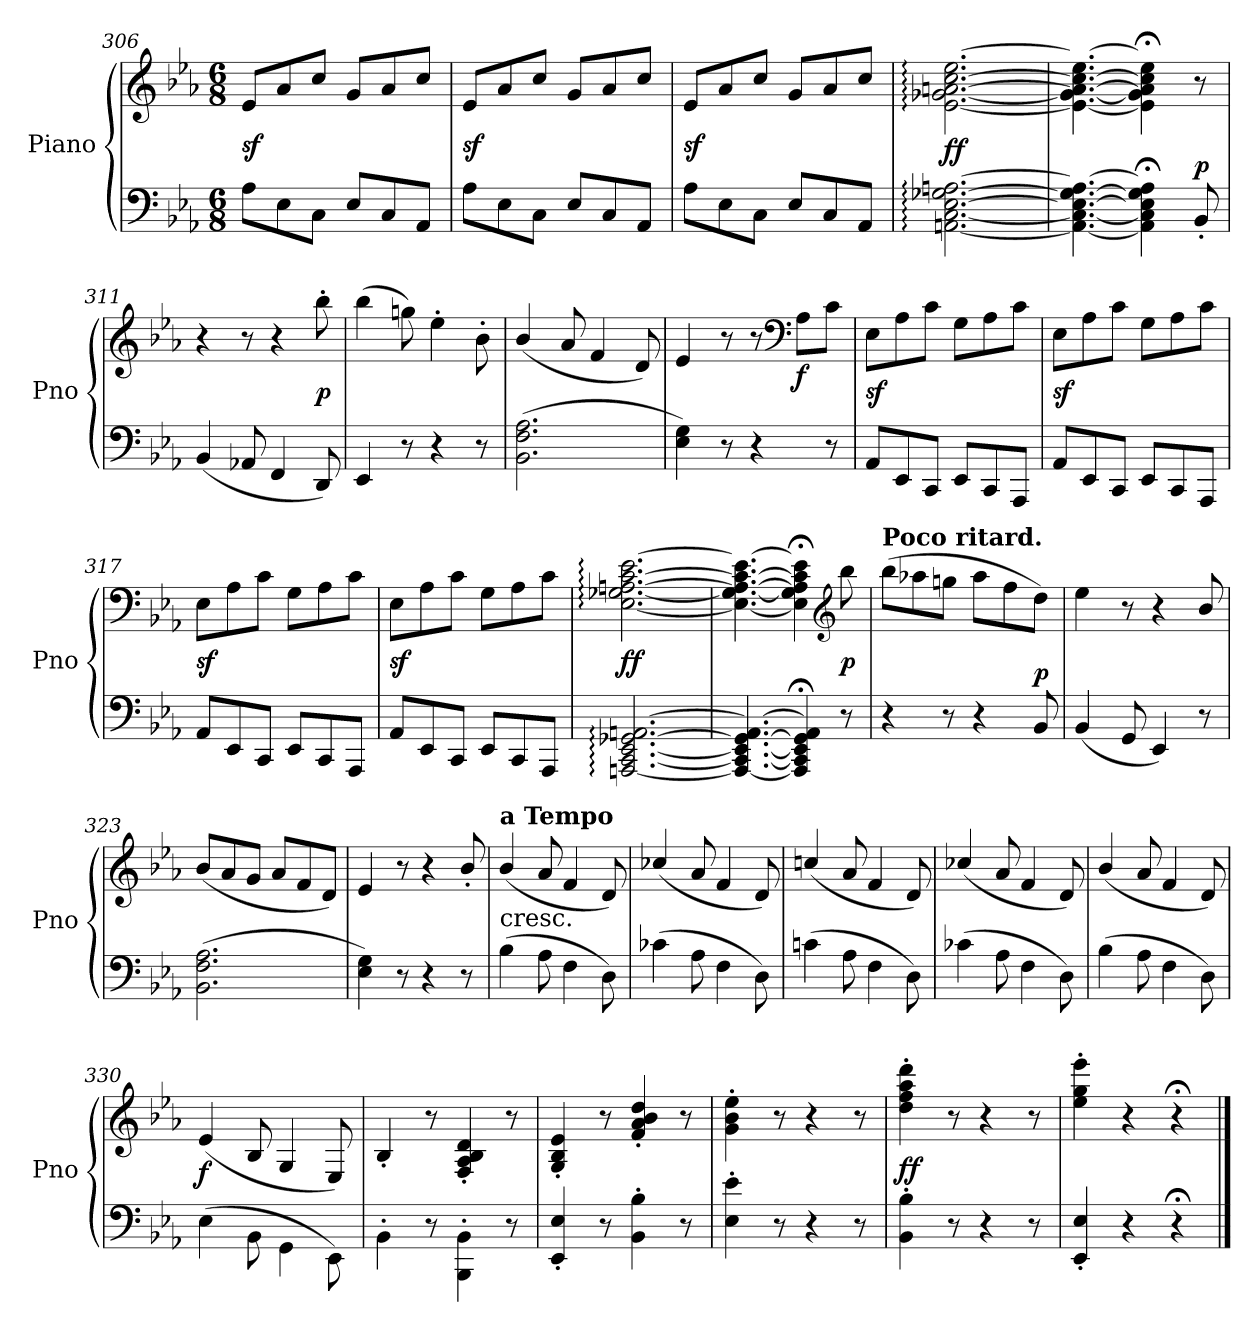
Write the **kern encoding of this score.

**kern	**kern	**dynam
*part1	*part1	*part1
*staff2	*staff1	*staff1/2
*I"Piano	*	*
*I'Pno	*	*
*clefF4	*clefG2	*
*k[b-e-a-]	*k[b-e-a-]	*
*E-:	*E-:	*
*M6/8	*M6/8	*
=306	=306	=306
8A-L	8e-L	sf
8E-	8a-	.
8CJ	8ccJ	.
8E-L	8gL	.
8C	8a-	.
8AA-J	8ccJ	.
=307	=307	=307
8A-L	8e-L	sf
8E-	8a-	.
8CJ	8ccJ	.
8E-L	8gL	.
8C	8a-	.
8AA-J	8ccJ	.
=308	=308	=308
8A-L	8e-L	sf
8E-	8a-	.
8CJ	8ccJ	.
8E-L	8gL	.
8C	8a-	.
8AA-J	8ccJ	.
=309	=309	=309
[2.AAn: [2.C: [<2.E-: [2.G-X: [2.An:	[2.e-:\ [2.g-X:\ [2.an:\ [2.cc:\ [2.ee-:\	ff
=310	=310	=310
4.AA_ 4.C_ 4.E-_ 4.G-_ 4.A_	4.e-_\ 4.g-_\ 4.a_\ 4.cc_\ 4.ee-_\	.
4AA];< 4C];< 4E-];< 4G-];< 4A];<	4e-];<\ 4g-];<\ 4a];<\ 4cc];<\ 4ee-];<\	.
!	!	!LO:DY:a=2
8BB-'	8r	p
=311	=311	=311
(4BB-	4r	.
8AA-X	8r	.
4FF	4r	.
8DD)	8bb-'	p
=312	=312	=312
4EE-	(4bb-	.
8r	8ggn)	.
4r	4ee-'	.
8r	8b-'	.
=313	=313	=313
(2.BB- 2.F 2.A-	(4b-/	.
.	8a-	.
.	4f	.
.	8d)	.
=314	=314	=314
4E- 4G)	4e-	.
8r	8r	.
4r	8r	.
*	*clefF4	*
!	!	!LO:DY:b
.	8A-L	f
8r	8cJ	.
=315	=315	=315
8AA-L	8E-L	sf
8EE-	8A-	.
8CCJ	8cJ	.
8EE-L	8GL	.
8CC	8A-	.
8AAA-J	8cJ	.
=316	=316	=316
8AA-L	8E-L	sf
8EE-	8A-	.
8CCJ	8cJ	.
8EE-L	8GL	.
8CC	8A-	.
8AAA-J	8cJ	.
=317	=317	=317
8AA-L	8E-L	sf
8EE-	8A-	.
8CCJ	8cJ	.
8EE-L	8GL	.
8CC	8A-	.
8AAA-J	8cJ	.
=318	=318	=318
8AA-L	8E-L	sf
8EE-	8A-	.
8CCJ	8cJ	.
8EE-L	8GL	.
8CC	8A-	.
8AAA-J	8cJ	.
=319	=319	=319
[2.AAAn: [2.CC: [2.EE-: [2.GG-X: [2.AAn:	[2.E-: [2.G-X: [2.An: [2.c: [2.e-:	ff
=320	=320	=320
4.AAA_ 4.CC_ 4.EE-_ 4.GG-_ 4.AA_	4.E-_ 4.G-_ 4.A_ 4.c_ 4.e-_	.
4AAA];< 4CC];< 4EE-];< 4GG-];< 4AA];<	4E-];< 4G-];< 4A];< 4c];< 4e-];<	.
*	*clefG2	*
8r	8bb-	p
=321	=321	=321
!	!LO:TX:a:B:t=Poco ritard.	!
4r	(8bb-L	.
.	8aa-X	.
8r	8ggnJ	.
4r	8aa-L	.
.	8ff	.
!	!	!LO:DY:a=2
8BB-	8ddJ)	p
=322	=322	=322
(4BB-	4ee-	.
8GG	8r	.
4EE-)	4r	.
8r	8b-/	.
=323	=323	=323
(2.BB- 2.F 2.A-	(8b-L	.
.	8a-	.
.	8gJ	.
.	8a-L	.
.	8f	.
.	8dJ)	.
=324	=324	=324
4E- 4G)	4e-	.
8r	8r	.
4r	4r	.
8r	8b-'/	.
=325	=325	=325
!	!LO:TX:c:t=cresc.	!
!	!LO:TX:a:B:t=a Tempo	!
(4B-	(4b-/	.
8A-	8a-	.
4F	4f	.
8D)	8d)	.
=326	=326	=326
(4c-X	(4cc-X/	.
8A-	8a-	.
4F	4f	.
8D)	8d)	.
=327	=327	=327
(4cn	(4ccn/	.
8A-	8a-	.
4F	4f	.
8D)	8d)	.
=328	=328	=328
(4c-X	(4cc-X/	.
8A-	8a-	.
4F	4f	.
8D)	8d)	.
=329	=329	=329
(4B-	(4b-/	.
8A-	8a-	.
4F	4f	.
8D)	8d)	.
=330	=330	=330
(<4E-	(>4e-	f
8BB-\	8B-/	.
4GG\	4G/	.
8EE-\)	8E-/)	.
=331	=331	=331
4BB-'\	4B-'/	.
8r	8r	.
4BBB-'\ 4BB-'\	4F'/ 4A-'/ 4B-'/ 4d'/	.
8r	8r	.
=332	=332	=332
4EE-' 4E-'	4G' 4B-' 4e-'	.
8r	8r	.
4BB-' 4B-'	4f' 4a-' 4b-' 4dd'	.
8r	8r	.
=333	=333	=333
4E-' 4e-'	4g' 4b-' 4ee-'	.
8r	8r	.
4r	4r	.
8r	8r	.
=334	=334	=334
4BB-' 4B-'	4dd' 4ff' 4aa-' 4ddd'	ff
8r	8r	.
4r	4r	.
8r	8r	.
=335	=335	=335
4EE-' 4E-'	4ee-' 4gg' 4eee-'	.
4r	4r	.
4r;<	4r;<	.
==	==	==
*-	*-	*-
